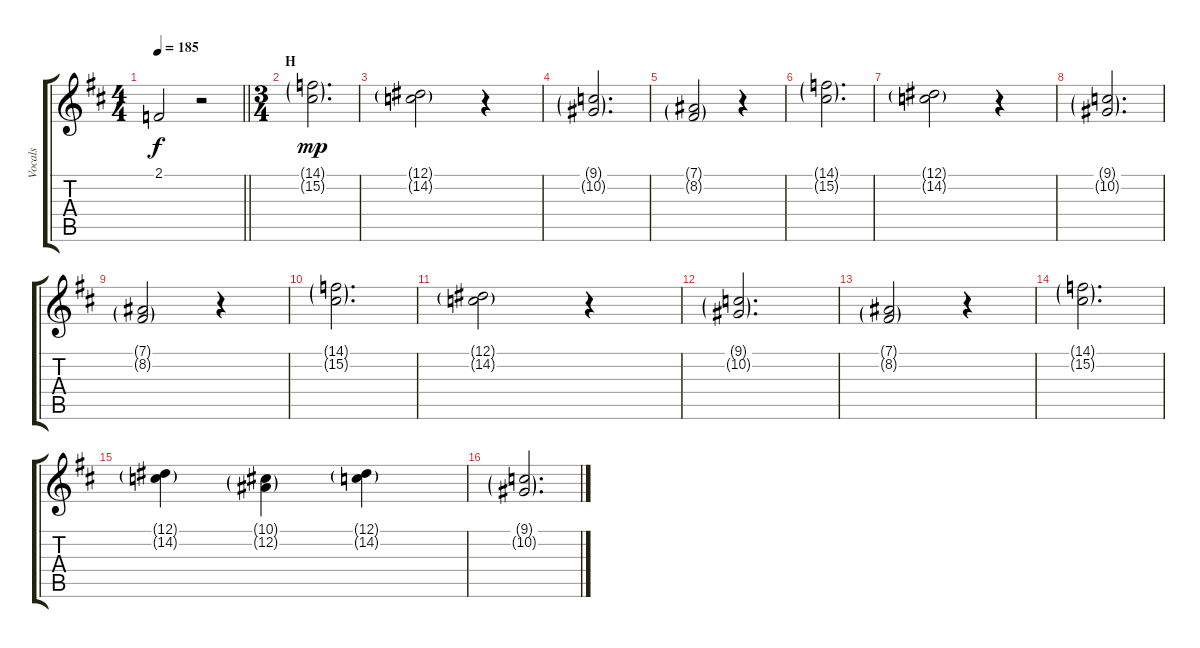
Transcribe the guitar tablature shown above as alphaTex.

\track ("Vocals" "Vocals") {instrument oboe}
\staff {score tabs}
\tuning (Eb4 Bb3 Gb3 Db3 Ab2 Eb2) {hide}
\ts (4 4)
\tempo 185
\clef g2
\barLineRight lightlight
\ks d
2.1{t}.2{dy f} r.2 |
\ts (3 4)
\section ("" "H")
(14.1{g} 15.2{g}).2{d dy mp} |
(12.1{g} 14.2{g}).2 r.4 |
(9.1{g} 10.2{g}).2{d} |
(7.1{g} 8.2{g}).2 r.4 |
(14.1{g} 15.2{g}).2{d} |
(12.1{g} 14.2{g}).2 r.4 |
(9.1{g} 10.2{g}).2{d} |
(7.1{g} 8.2{g}).2 r.4 |
(14.1{g} 15.2{g}).2{d} |
(12.1{g} 14.2{g}).2 r.4 |
(9.1{g} 10.2{g}).2{d} |
(7.1{g} 8.2{g}).2 r.4 |
(14.1{g} 15.2{g}).2{d} |
(12.1{g} 14.2{g}).4 (10.1{g} 12.2{g}).4 (12.1{g} 14.2{g}).4 |
(9.1{g} 10.2{g}).2{d}
